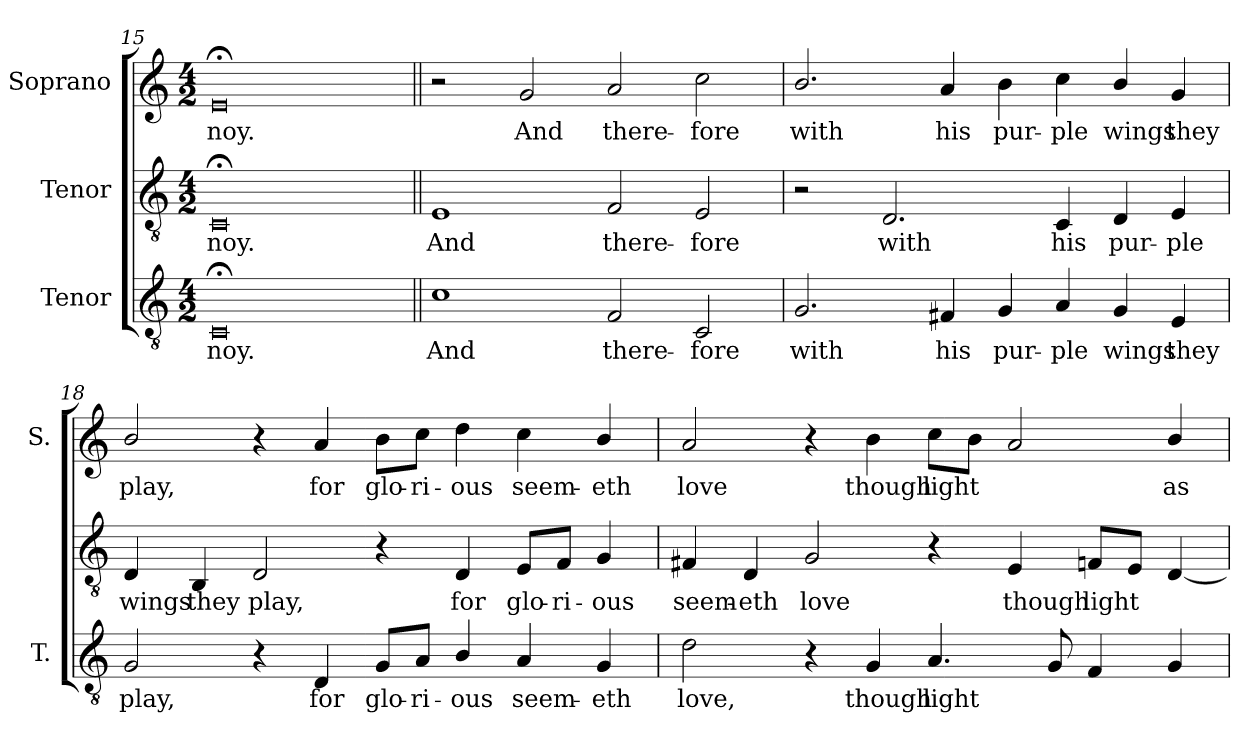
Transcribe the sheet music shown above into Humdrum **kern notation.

**kern	**text	**kern	**text	**kern	**text
*part3	*part3	*part2	*part2	*part1	*part1
*staff3	*staff3	*staff2	*staff2	*staff1	*staff1
*I"Tenor	*	*I"Tenor	*	*I"Soprano	*
*I'T.	*	*	*	*I'S.	*
*clefGv2	*	*clefGv2	*	*clefG2	*
*ITrd7c12	*	*	*	*	*
*k[]	*	*k[]	*	*k[]	*
*C:	*	*C:	*	*C:	*
*M4/2	*	*M4/2	*	*M4/2	*
=15	=15	=15	=15	=15	=15
!	!LO:LY:b:color=#000000	!	!	!	!
!	!	!	!LO:LY:b:color=#000000	!	!
!	!	!	!	!	!LO:LY:b:color=#000000
0CC;i	-noy.	0C;i	-noy.	0e;i	-noy.
!!LO:PB:g=z
=16||	=16||	=16||	=16||	=16||	=16||
!	!LO:LY:b:color=#000000	!	!	!	!
!	!	!	!LO:LY:b:color=#000000	!	!
1Ci	And	1Ei	And	2r	.
!	!	!	!	!	!LO:LY:b:color=#000000
.	.	.	.	2gi/	And
!	!LO:LY:b:color=#000000	!	!	!	!
!	!	!	!LO:LY:b:color=#000000	!	!
!	!	!	!	!	!LO:LY:b:color=#000000
2FFi/	there-	2Fi/	there-	2ai/	there-
!	!LO:LY:b:color=#000000	!	!	!	!
!	!	!	!LO:LY:b:color=#000000	!	!
!	!	!	!	!	!LO:LY:b:color=#000000
2CCi/	-fore	2Ei/	-fore	2cci\	-fore
=17	=17	=17	=17	=17	=17
!	!LO:LY:b:color=#000000	!	!	!	!
!	!	!	!	!	!LO:LY:b:color=#000000
2.GGi/	with	2r	.	2.bi/	with
!	!	!	!LO:LY:b:color=#000000	!	!
.	.	2.Di/	with	.	.
!	!LO:LY:b:color=#000000	!	!	!	!
!	!	!	!	!	!LO:LY:b:color=#000000
4FF#Xi/	his	.	.	4ai/	his
!	!LO:LY:b:color=#000000	!	!	!	!
!	!	!	!	!	!LO:LY:b:color=#000000
4GGi/	pur-	.	.	4bi\	pur-
!	!LO:LY:b:color=#000000	!	!	!	!
!	!	!	!LO:LY:b:color=#000000	!	!
!	!	!	!	!	!LO:LY:b:color=#000000
4AAi/	-ple	4Ci/	his	4cci\	-ple
!	!LO:LY:b:color=#000000	!	!	!	!
!	!	!	!LO:LY:b:color=#000000	!	!
!	!	!	!	!	!LO:LY:b:color=#000000
4GGi/	wings	4Di/	pur-	4bi/	wings
!	!LO:LY:b:color=#000000	!	!	!	!
!	!	!	!LO:LY:b:color=#000000	!	!
!	!	!	!	!	!LO:LY:b:color=#000000
4EEi/	they	4Ei/	-ple	4gi/	they
=18	=18	=18	=18	=18	=18
!	!LO:LY:b:color=#000000	!	!	!	!
!	!	!	!LO:LY:b:color=#000000	!	!
!	!	!	!	!	!LO:LY:b:color=#000000
2GGi/	play,	4Di/	wings	2bi/	play,
!	!	!	!LO:LY:b:color=#000000	!	!
.	.	4BBi/	they	.	.
!	!	!	!LO:LY:b:color=#000000	!	!
4r	.	2Di/	play,	4r	.
!	!LO:LY:b:color=#000000	!	!	!	!
!	!	!	!	!	!LO:LY:b:color=#000000
4DDi/	for	.	.	4ai/	for
!	!LO:LY:b:color=#000000	!	!	!	!
!	!	!	!	!	!LO:LY:b:color=#000000
8GGi/L	glo-	4r	.	8bi\L	glo-
!	!LO:LY:b:color=#000000	!	!	!	!
!	!	!	!	!	!LO:LY:b:color=#000000
8AAi/J	-ri-	.	.	8cci\J	-ri-
!	!LO:LY:b:color=#000000	!	!	!	!
!	!	!	!LO:LY:b:color=#000000	!	!
!	!	!	!	!	!LO:LY:b:color=#000000
4BBi/	-ous	4Di/	for	4ddi\	-ous
!	!LO:LY:b:color=#000000	!	!	!	!
!	!	!	!LO:LY:b:color=#000000	!	!
!	!	!	!	!	!LO:LY:b:color=#000000
4AAi/	seem-	8Ei/L	glo-	4cci\	seem-
!	!	!	!LO:LY:b:color=#000000	!	!
.	.	8Fi/J	-ri-	.	.
!	!LO:LY:b:color=#000000	!	!	!	!
!	!	!	!LO:LY:b:color=#000000	!	!
!	!	!	!	!	!LO:LY:b:color=#000000
4GGi/	-eth	4Gi/	-ous	4bi/	-eth
!!LO:LB:g=z
=19	=19	=19	=19	=19	=19
!	!LO:LY:b:color=#000000	!	!	!	!
!	!	!	!LO:LY:b:color=#000000	!	!
!	!	!	!	!	!LO:LY:b:color=#000000
2Di\	love,	4F#Xi/	seem-	2ai/	love
!	!	!	!LO:LY:b:color=#000000	!	!
.	.	4Di/	-eth	.	.
!	!	!	!LO:LY:b:color=#000000	!	!
4r	.	2Gi/	love	4r	.
!	!LO:LY:b:color=#000000	!	!	!	!
!	!	!	!	!	!LO:LY:b:color=#000000
4GGi/	though	.	.	4bi\	though
!	!LO:LY:b:color=#000000	!	!	!	!
!	!	!	!	!	!LO:LY:b:color=#000000
4.AAi/	light	4r	.	8cci\L	light
.	.	.	.	8bi\J	.
!	!	!	!LO:LY:b:color=#000000	!	!
.	.	4Ei/	though	2ai/	.
8GGi/	.	.	.	.	.
!	!	!	!LO:LY:b:color=#000000	!	!
4FFi/	.	8Fni/L	light	.	.
.	.	8Ei/J	.	.	.
!	!	!	!	!	!LO:LY:b:color=#000000
4GGi/	.	[4Di/	.	4bi/	as
=	=	=	=	=	=
*-	*-	*-	*-	*-	*-
